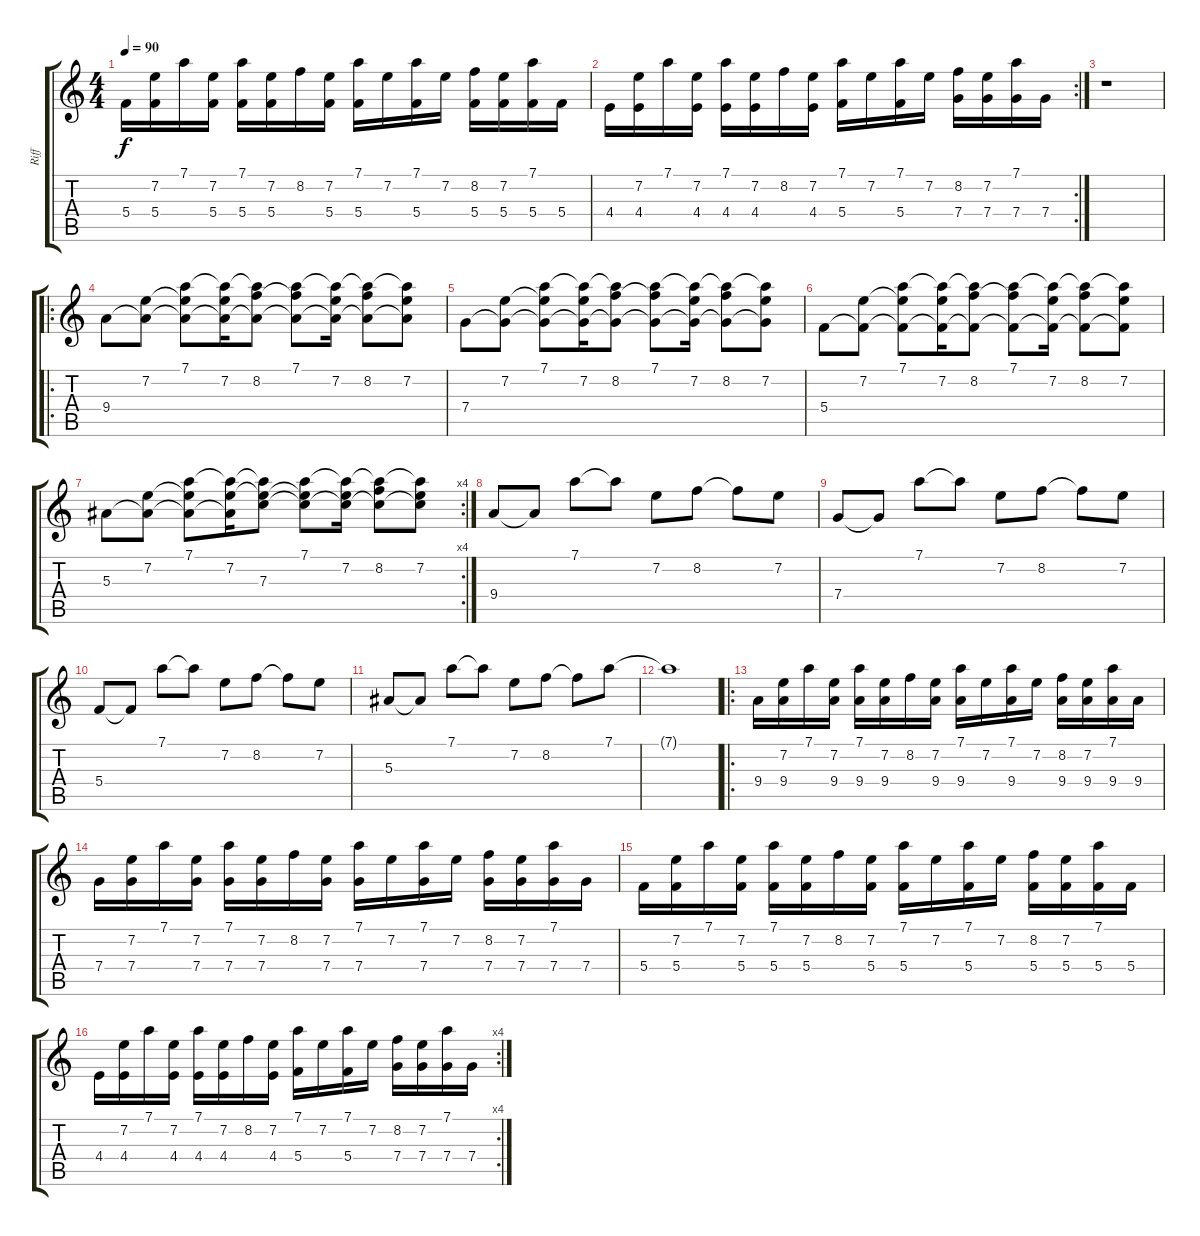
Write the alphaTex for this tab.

\track ("Riff" "Riff") {instrument electricbassfinger}
\staff {score tabs}
\tuning (D4 A3 F3 C3 G2 C2) {hide}
\ts (4 4)
\tempo 90
\clef g2
\ks c
5.4.16{dy f} (7.2 5.4).16 7.1.16 (7.2 5.4).16 (7.1 5.4).16 (7.2 5.4).16 8.2.16 (7.2 5.4).16 (7.1 5.4).16 7.2.16 (7.1 5.4).16 7.2.16 (8.2 5.4).16 (7.2 5.4).16 (7.1 5.4).16 5.4.16 |
\rc 2
4.4.16 (7.2 4.4).16 7.1.16 (7.2 4.4).16 (7.1 4.4).16 (7.2 4.4).16 8.2.16 (7.2 4.4).16 (7.1 5.4).16 7.2.16 (7.1 5.4).16 7.2.16 (8.2 7.4).16 (7.2 7.4).16 (7.1 7.4).16 7.4.16 |
r.1 |
\ro
9.4.8 (7.2 9.4{t}).8 (7.1 7.2{t} 9.4{t}).8 (7.1{t} 7.2 9.4{t}).16 (7.1{t} 8.2 9.4{t}).8 (7.1 8.2{t} 9.4{t}).8 (7.1{t} 7.2 9.4{t}).16 (7.1{t} 8.2 9.4{t}).8 (7.1{t} 7.2 9.4{t}).8 |
7.4.8 (7.2 7.4{t}).8 (7.1 7.2{t} 7.4{t}).8 (7.1{t} 7.2 7.4{t}).16 (7.1{t} 8.2 7.4{t}).8 (7.1 8.2{t} 7.4{t}).8 (7.1{t} 7.2 7.4{t}).16 (7.1{t} 8.2 7.4{t}).8 (7.1{t} 7.2 7.4{t}).8 |
5.4.8 (7.2 5.4{t}).8 (7.1 7.2{t} 5.4{t}).8 (7.1{t} 7.2 5.4{t}).16 (7.1{t} 8.2 5.4{t}).8 (7.1 8.2{t} 5.4{t}).8 (7.1{t} 7.2 5.4{t}).16 (7.1{t} 8.2 5.4{t}).8 (7.1{t} 7.2 5.4{t}).8 |
\rc 4
5.3.8 (7.2 5.3{t}).8 (7.1 7.2{t} 5.3{t}).8 (7.1{t} 7.2 5.3{t}).16 (7.1{t} 7.2{t} 7.3).8 (7.1 7.2{t} 7.3{t}).8 (7.1{t} 7.2 7.3{t}).16 (7.1{t} 8.2 7.3{t}).8 (7.1{t} 7.2 7.3{t}).8 |
9.4.8 9.4{t}.8 7.1.8 7.1{t}.8 7.2.8 8.2.8 8.2{t}.8 7.2.8 |
7.4.8 7.4{t}.8 7.1.8 7.1{t}.8 7.2.8 8.2.8 8.2{t}.8 7.2.8 |
5.4.8 5.4{t}.8 7.1.8 7.1{t}.8 7.2.8 8.2.8 8.2{t}.8 7.2.8 |
5.3.8 5.3{t}.8 7.1.8 7.1{t}.8 7.2.8 8.2.8 8.2{t}.8 7.1.8 |
7.1{t}.1 |
\ro
9.4.16 (7.2 9.4).16 7.1.16 (7.2 9.4).16 (7.1 9.4).16 (7.2 9.4).16 8.2.16 (7.2 9.4).16 (7.1 9.4).16 7.2.16 (7.1 9.4).16 7.2.16 (8.2 9.4).16 (7.2 9.4).16 (7.1 9.4).16 9.4.16 |
7.4.16 (7.2 7.4).16 7.1.16 (7.2 7.4).16 (7.1 7.4).16 (7.2 7.4).16 8.2.16 (7.2 7.4).16 (7.1 7.4).16 7.2.16 (7.1 7.4).16 7.2.16 (8.2 7.4).16 (7.2 7.4).16 (7.1 7.4).16 7.4.16 |
5.4.16 (7.2 5.4).16 7.1.16 (7.2 5.4).16 (7.1 5.4).16 (7.2 5.4).16 8.2.16 (7.2 5.4).16 (7.1 5.4).16 7.2.16 (7.1 5.4).16 7.2.16 (8.2 5.4).16 (7.2 5.4).16 (7.1 5.4).16 5.4.16 |
\rc 4
4.4.16 (7.2 4.4).16 7.1.16 (7.2 4.4).16 (7.1 4.4).16 (7.2 4.4).16 8.2.16 (7.2 4.4).16 (7.1 5.4).16 7.2.16 (7.1 5.4).16 7.2.16 (8.2 7.4).16 (7.2 7.4).16 (7.1 7.4).16 7.4.16
